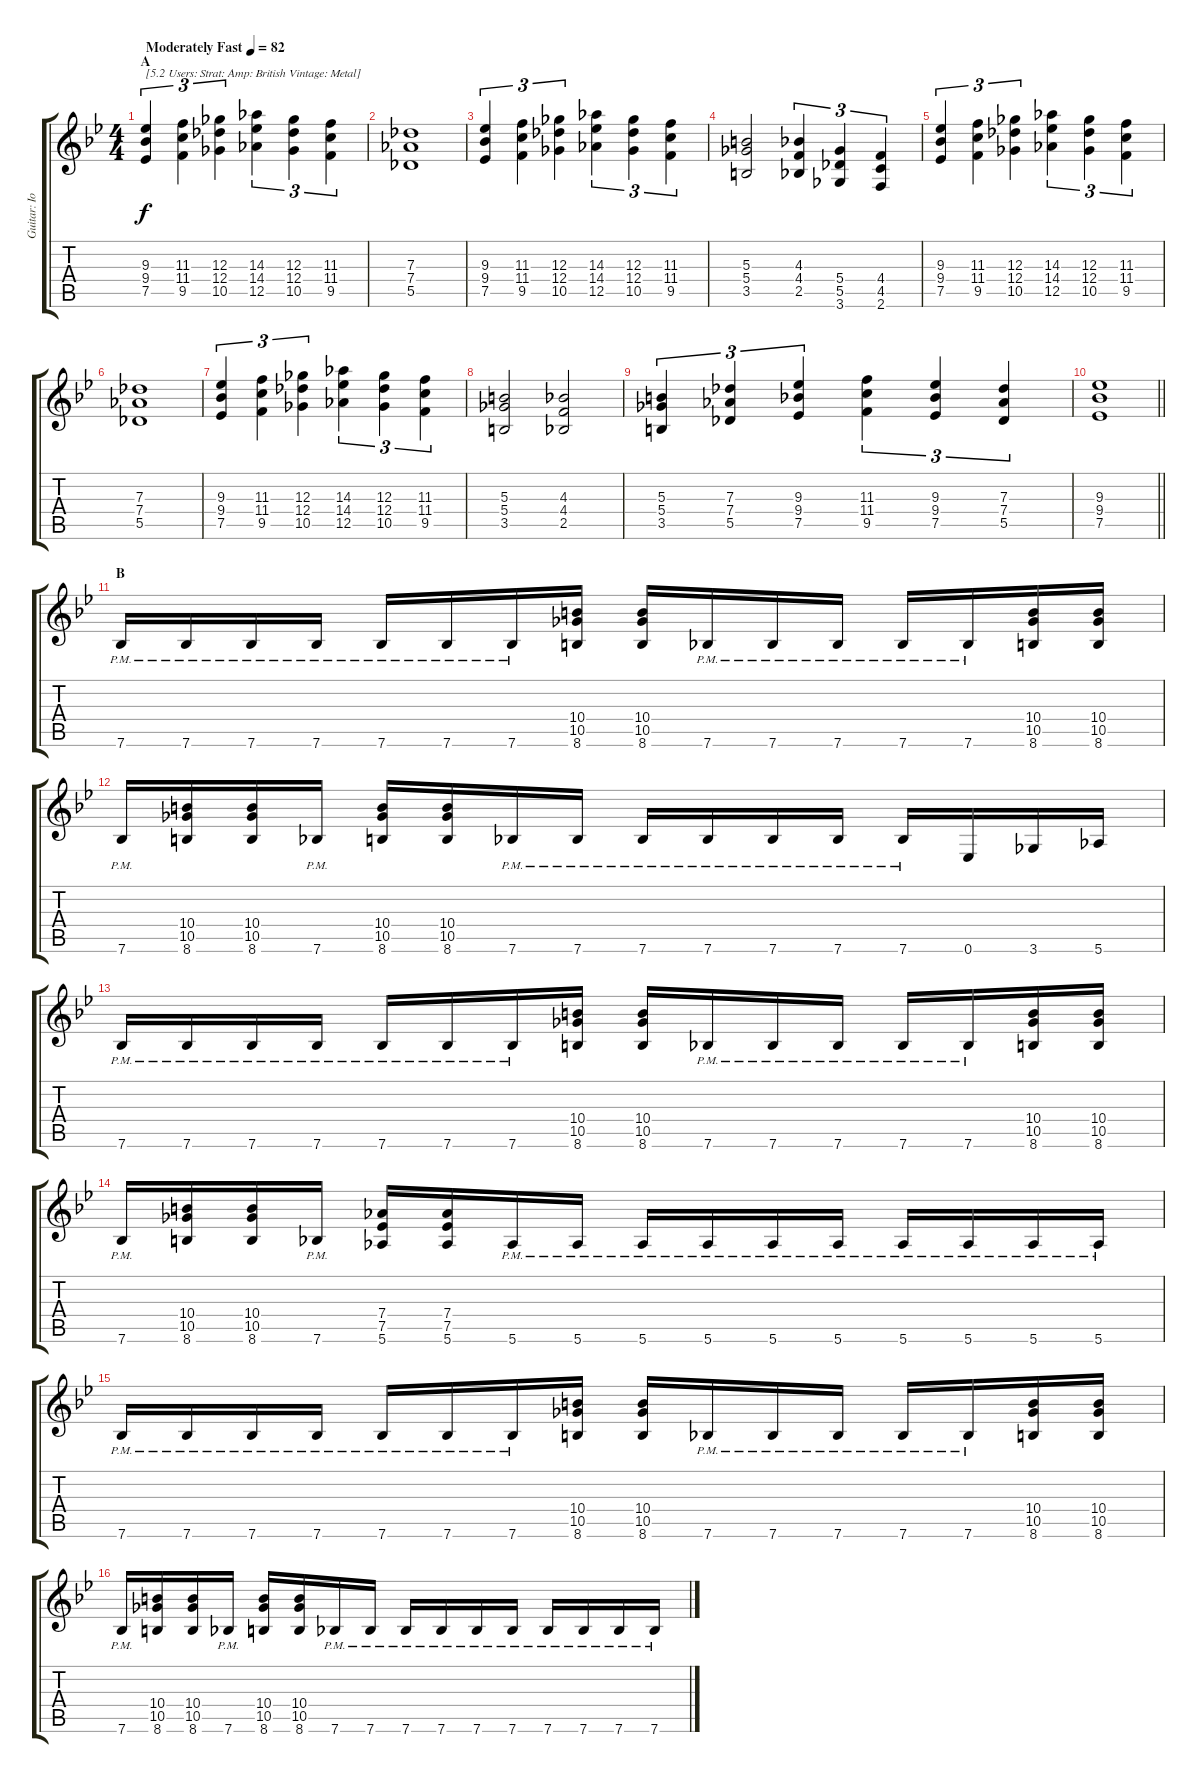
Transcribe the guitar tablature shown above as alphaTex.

\track ("Guitar: IommI" "Guitar: Io") {instrument distortionguitar}
\staff {score tabs}
\tuning (Eb4 Bb3 Gb3 Db3 Ab2 Eb2) {hide}
\ts (4 4)
\section ("" "A")
\tempo (82 "Moderately Fast")
\clef g2
\ks bb
(9.3 9.4 7.5).4{tu (3 2) txt "[5.2 Users: Strat: Amp: British Vintage: Metal]" dy f instrument distortionguitar} (11.3 11.4 9.5).4{tu (3 2)} (12.3 12.4 10.5).4{tu (3 2)} (14.3 14.4 12.5).4{tu (3 2)} (12.3 12.4 10.5).4{tu (3 2)} (11.3 11.4 9.5).4{tu (3 2)} |
(7.3 7.4 5.5).1 |
(9.3 9.4 7.5).4{tu (3 2)} (11.3 11.4 9.5).4{tu (3 2)} (12.3 12.4 10.5).4{tu (3 2)} (14.3 14.4 12.5).4{tu (3 2)} (12.3 12.4 10.5).4{tu (3 2)} (11.3 11.4 9.5).4{tu (3 2)} |
(5.3 5.4 3.5).2 (4.3 4.4 2.5).4{tu (3 2)} (5.4 5.5 3.6).4{tu (3 2)} (4.4 4.5 2.6).4{tu (3 2)} |
(9.3 9.4 7.5).4{tu (3 2)} (11.3 11.4 9.5).4{tu (3 2)} (12.3 12.4 10.5).4{tu (3 2)} (14.3 14.4 12.5).4{tu (3 2)} (12.3 12.4 10.5).4{tu (3 2)} (11.3 11.4 9.5).4{tu (3 2)} |
(7.3 7.4 5.5).1 |
(9.3 9.4 7.5).4{tu (3 2)} (11.3 11.4 9.5).4{tu (3 2)} (12.3 12.4 10.5).4{tu (3 2)} (14.3 14.4 12.5).4{tu (3 2)} (12.3 12.4 10.5).4{tu (3 2)} (11.3 11.4 9.5).4{tu (3 2)} |
(5.3 5.4 3.5).2 (4.3 4.4 2.5).2 |
(5.3 5.4 3.5).4{tu (3 2)} (7.3 7.4 5.5).4{tu (3 2)} (9.3 9.4 7.5).4{tu (3 2)} (11.3 11.4 9.5).4{tu (3 2)} (9.3 9.4 7.5).4{tu (3 2)} (7.3 7.4 5.5).4{tu (3 2)} |
\barLineRight lightlight
(9.3 9.4 7.5).1 |
\section ("" "B")
7.6{pm}.16 7.6{pm}.16 7.6{pm}.16 7.6{pm}.16 7.6{pm}.16 7.6{pm}.16 7.6{pm}.16 (10.4 10.5 8.6).16 (10.4 10.5 8.6).16 7.6{pm}.16 7.6{pm}.16 7.6{pm}.16 7.6{pm}.16 7.6{pm}.16 (10.4 10.5 8.6).16 (10.4 10.5 8.6).16 |
7.6{pm}.16 (10.4 10.5 8.6).16 (10.4 10.5 8.6).16 7.6{pm}.16 (10.4 10.5 8.6).16 (10.4 10.5 8.6).16 7.6{pm}.16 7.6{pm}.16 7.6{pm}.16 7.6{pm}.16 7.6{pm}.16 7.6{pm}.16 7.6{pm}.16 0.6.16 3.6.16 5.6.16 |
7.6{pm}.16 7.6{pm}.16 7.6{pm}.16 7.6{pm}.16 7.6{pm}.16 7.6{pm}.16 7.6{pm}.16 (10.4 10.5 8.6).16 (10.4 10.5 8.6).16 7.6{pm}.16 7.6{pm}.16 7.6{pm}.16 7.6{pm}.16 7.6{pm}.16 (10.4 10.5 8.6).16 (10.4 10.5 8.6).16 |
7.6{pm}.16 (10.4 10.5 8.6).16 (10.4 10.5 8.6).16 7.6{pm}.16 (7.4 7.5 5.6).16 (7.4 7.5 5.6).16 5.6{pm}.16 5.6{pm}.16 5.6{pm}.16 5.6{pm}.16 5.6{pm}.16 5.6{pm}.16 5.6{pm}.16 5.6{pm}.16 5.6{pm}.16 5.6{pm}.16 |
7.6{pm}.16 7.6{pm}.16 7.6{pm}.16 7.6{pm}.16 7.6{pm}.16 7.6{pm}.16 7.6{pm}.16 (10.4 10.5 8.6).16 (10.4 10.5 8.6).16 7.6{pm}.16 7.6{pm}.16 7.6{pm}.16 7.6{pm}.16 7.6{pm}.16 (10.4 10.5 8.6).16 (10.4 10.5 8.6).16 |
7.6{pm}.16 (10.4 10.5 8.6).16 (10.4 10.5 8.6).16 7.6{pm}.16 (10.4 10.5 8.6).16 (10.4 10.5 8.6).16 7.6{pm}.16 7.6{pm}.16 7.6{pm}.16 7.6{pm}.16 7.6{pm}.16 7.6{pm}.16 7.6{pm}.16 7.6{pm}.16 7.6{pm}.16 7.6{pm}.16
